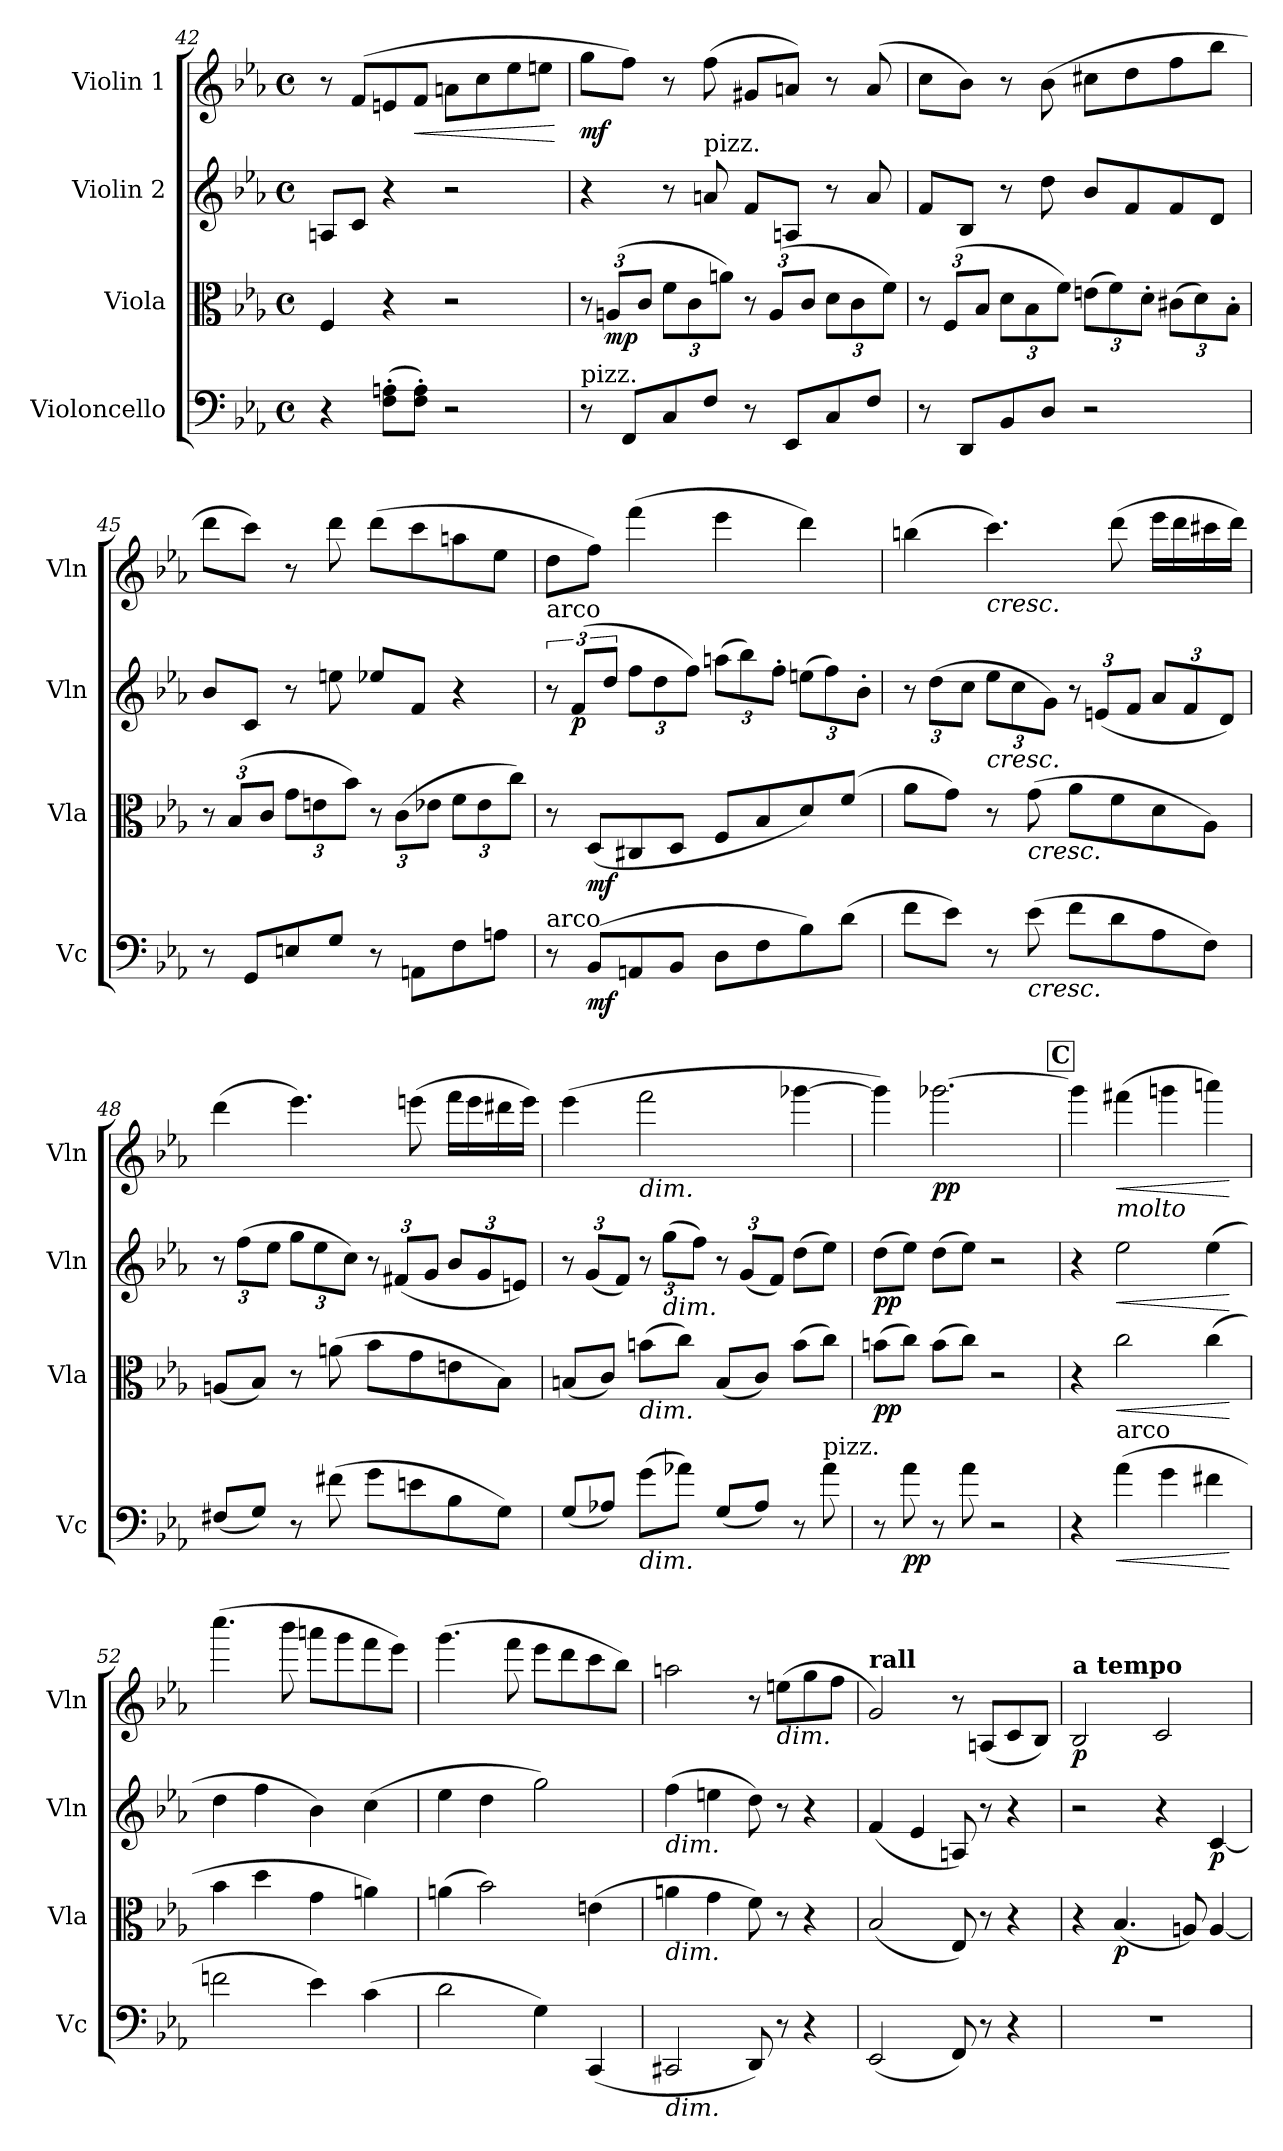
**kern	**dynam	**kern	**dynam	**kern	**dynam	**kern	**dynam
*part4	*part4	*part3	*part3	*part2	*part2	*part1	*part1
*staff4	*staff4	*staff3	*staff3	*staff2	*staff2	*staff1	*staff1
*I"Violoncello	*	*I"Viola	*	*I"Violin 2	*	*I"Violin 1	*
*I'Vc	*	*I'Vla	*	*I'Vln	*	*I'Vln	*
*clefF4	*	*clefC3	*	*clefG2	*	*clefG2	*
*k[b-e-a-]	*	*k[b-e-a-]	*	*k[b-e-a-]	*	*k[b-e-a-]	*
*M4/4	*	*M4/4	*	*M4/4	*	*M4/4	*
*met(c)	*	*met(c)	*	*met(c)	*	*met(c)	*
=42	=42	=42	=42	=42	=42	=42	=42
4r	.	4F/	.	8An/L	.	8r	.
.	.	.	.	8c/J	.	(8f/L	.
(8F\' 8An\'L	.	4r	.	4r	.	8en/	.
!	!	!	!	!	!	!	!LO:HP:b
8F\' 8A\'J)	.	.	.	.	.	8f/J	<
2r	.	2r	.	2r	.	8an\L	.
.	.	.	.	.	.	8cc\	.
.	.	.	.	.	.	8ee-\	.
.	.	.	.	.	.	8een\J	.
.	.	.	.	.	.	.	[
=43	=43	=43	=43	=43	=43	=43	=43
*	*	*Xbrackettup	*	*	*	*	*
!LO:TX:a:t=pizz.	!	!	!	!	!	!	!
!	!	!	!	!	!	!	!LO:DY:b
8r	.	12r	.	4r	.	8gg\L	mf
!	!	!	!LO:DY:b	!	!	!	!
.	.	(12An/L	mp	.	.	.	.
8FF/L	.	.	.	.	.	8ff\J)	.
.	.	12c/J	.	.	.	.	.
8C/	.	12f\L	.	8r	.	8r	.
.	.	12c\	.	.	.	.	.
!	!	!	!	!LO:TX:a:t=pizz.	!	!	!
8F/J	.	.	.	8an/	.	(8ff\	.
.	.	12an\J)	.	.	.	.	.
8r	.	12r	.	8f/L	.	8g#X/L	.
.	.	(12A/L	.	.	.	.	.
8EE-/L	.	.	.	8An/J	.	8an/J)	.
.	.	12c/J	.	.	.	.	.
8C/	.	12d\L	.	8r	.	8r	.
.	.	12c\	.	.	.	.	.
8F/J	.	.	.	8a/	.	(>8a/	.
.	.	12f\J)	.	.	.	.	.
!!LO:LB:g=z
=44	=44	=44	=44	=44	=44	=44	=44
8r	.	12r	.	8f/L	.	8cc\L	.
.	.	(12F/L	.	.	.	.	.
8DD/L	.	.	.	8B-/J	.	8b-\J)	.
.	.	12B-/J	.	.	.	.	.
8BB-/	.	12d\L	.	8r	.	8r	.
.	.	12B-\	.	.	.	.	.
8D/J	.	.	.	8dd\	.	(8b-\	.
.	.	12f\J)	.	.	.	.	.
2r	.	(12en\L	.	8b-/L	.	8cc#X\L	.
.	.	12f\)	.	.	.	.	.
.	.	.	.	8f/	.	8dd\	.
.	.	12d'\J	.	.	.	.	.
.	.	(12c#X\L	.	8f/	.	8ff\	.
.	.	12d\)	.	.	.	.	.
.	.	.	.	8d/J	.	8bb-\J	.
.	.	12B-'\J	.	.	.	.	.
=45	=45	=45	=45	=45	=45	=45	=45
8r	.	12r	.	8b-/L	.	8ddd\L	.
.	.	(12B-/L	.	.	.	.	.
8GG/L	.	.	.	8c/J	.	8ccc\J)	.
.	.	12c/J	.	.	.	.	.
8En/	.	12g\L	.	8r	.	8r	.
.	.	12en\	.	.	.	.	.
8G/J	.	.	.	8een\	.	8ddd\	.
.	.	12b-\J)	.	.	.	.	.
8r	.	12r	.	8ee-X/L	.	(8ddd\L	.
.	.	(12c\L	.	.	.	.	.
8AAn\L	.	.	.	8f/J	.	8ccc\	.
.	.	12e-X\J	.	.	.	.	.
8F\	.	12f\L	.	4r	.	8aan\	.
.	.	12e-\	.	.	.	.	.
8An\J	.	.	.	.	.	8ee-\J	.
.	.	12cc\J)	.	.	.	.	.
=46	=46	=46	=46	=46	=46	=46	=46
!	!	!	!	!LO:TX:a:t=arco	!	!	!
!LO:TX:a:t=arco	!	!	!	!	!	!	!
8r	.	8r	.	12r	.	8dd\L	.
!	!	!	!	!	!LO:DY:b	!	!
.	.	.	.	(12f/L	p	.	.
!	!LO:DY:b	!	!LO:DY:b	!	!	!	!
(8BB-/L	mf	(8D/L	mf	.	.	8ff\J)	.
.	.	.	.	12dd/J	.	.	.
*	*	*	*	*Xbrackettup	*	*	*
8AAn/	.	8C#X/	.	12ff\L	.	(4fff\	.
.	.	.	.	12dd\	.	.	.
8BB-/J	.	8D/J	.	.	.	.	.
.	.	.	.	12ff\J)	.	.	.
8D\L	.	8F/L	.	(12aan\L	.	4eee-\	.
.	.	.	.	12bb-\)	.	.	.
8F\	.	8B-/	.	.	.	.	.
.	.	.	.	12ff'\J	.	.	.
8B-\)	.	8d/)	.	(12een\L	.	4ddd\)	.
.	.	.	.	12ff\)	.	.	.
(8d\J	.	(8f/J	.	.	.	.	.
.	.	.	.	12b-'\J	.	.	.
!!LO:LB:g=z
=47	=47	=47	=47	=47	=47	=47	=47
8f\L	.	8a-\L	.	12r	.	(4bbn\	.
.	.	.	.	(12dd\L	.	.	.
8e-\J)	.	8g\J)	.	.	.	.	.
.	.	.	.	12cc\J	.	.	.
!	!	!	!	!	!	!LO:TX:b:i:t=cresc.	!
!	!	!	!	!LO:TX:b:i:t=cresc.	!	!	!
8r	.	8r	.	12ee-\L	.	4.ccc\)	.
.	.	.	.	12cc\	.	.	.
!	!	!LO:TX:b:i:t=cresc.	!	!	!	!	!
!LO:TX:b:i:t=cresc.	!	!	!	!	!	!	!
(8e-\	.	(8g\	.	.	.	.	.
.	.	.	.	12g\J)	.	.	.
8f\L	.	8a-\L	.	12r	.	.	.
.	.	.	.	(12en/L	.	.	.
8d\	.	8f\	.	.	.	(8ddd\	.
.	.	.	.	12f/J	.	.	.
8A-\	.	8d\	.	12a-/L	.	16eee-\LL	.
.	.	.	.	.	.	16ddd\	.
.	.	.	.	12f/	.	.	.
8F\J)	.	8A-\J)	.	.	.	16ccc#X\	.
.	.	.	.	12d/J)	.	.	.
.	.	.	.	.	.	16ddd\JJ)	.
!!LO:LB:g=z
=48	=48	=48	=48	=48	=48	=48	=48
(8F#X/L	.	(8An/L	.	12r	.	(4ddd\	.
.	.	.	.	(12ff\L	.	.	.
8G/J)	.	8B-/J)	.	.	.	.	.
.	.	.	.	12ee-\J	.	.	.
8r	.	8r	.	12gg\L	.	4.eee-\)	.
.	.	.	.	12ee-\	.	.	.
(8f#X\	.	(8an\	.	.	.	.	.
.	.	.	.	12cc\J)	.	.	.
8g\L	.	8b-\L	.	12r	.	.	.
.	.	.	.	(12f#X/L	.	.	.
8en\	.	8g\	.	.	.	(8eeen\	.
.	.	.	.	12g/J	.	.	.
8B-\	.	8en\	.	12b-/L	.	16fff\LL	.
.	.	.	.	.	.	16eee\	.
.	.	.	.	12g/	.	.	.
8G\J)	.	8B-\J)	.	.	.	16ddd#X\	.
.	.	.	.	12en/J)	.	.	.
.	.	.	.	.	.	16eee\JJ)	.
=49	=49	=49	=49	=49	=49	=49	=49
(8G/L	.	(8Bn/L	.	12r	.	(4eee-\	.
.	.	.	.	(12g/L	.	.	.
8A-X/J)	.	8c/J)	.	.	.	.	.
.	.	.	.	12f/J)	.	.	.
!	!	!	!	!	!	!LO:TX:b:i:t=dim.	!
!	!	!LO:TX:b:i:t=dim.	!	!	!	!	!
!LO:TX:b:i:t=dim.	!	!	!	!	!	!	!
(8g\L	.	(8bn\L	.	12r	.	2fff\	.
!	!	!	!	!LO:TX:b:i:t=dim.	!	!	!
.	.	.	.	(12gg\L	.	.	.
8a-X\J)	.	8cc\J)	.	.	.	.	.
.	.	.	.	12ff\J)	.	.	.
(8G/L	.	(8B/L	.	12r	.	.	.
.	.	.	.	(12g/L	.	.	.
8A-/J)	.	8c/J)	.	.	.	.	.
.	.	.	.	12f/J)	.	.	.
8r	.	(8b\L	.	(8dd\L	.	[4ggg-X\	.
!LO:TX:a:t=pizz.	!	!	!	!	!	!	!
8a-\	.	8cc\J)	.	8ee-\J)	.	.	.
=50	=50	=50	=50	=50	=50	=50	=50
!	!	!	!LO:DY:b	!	!LO:DY:b	!	!
8r	.	(8bn\L	pp	(8dd\L	pp	4ggg-\])	.
!	!LO:DY:b	!	!	!	!	!	!
8a-\	pp	8cc\J)	.	8ee-\J)	.	.	.
!	!	!	!	!	!	!	!LO:DY:b
8r	.	(8b\L	.	(8dd\L	.	[>2.ggg-X\	pp
8a-\	.	8cc\J)	.	8ee-\J)	.	.	.
2r	.	2r	.	2r	.	.	.
!!LO:REH:place=s1:a:B:cj:fs=14:t=C
=51	=51	=51	=51	=51	=51	=51	=51
4r	.	4r	.	4r	.	4ggg-\]	.
!	!	!	!	!	!	!LO:TX:b:i:t=molto	!
!LO:TX:a:t=arco	!	!	!	!	!	!	!
!	!LO:HP:b	!	!LO:HP:b	!	!LO:HP:b	!	!LO:HP:b
(4a-\	<	2cc\	<	2ee-\	<	(4fff#X\	<
4g\	.	.	.	.	.	4gggn\	.
4f#X\	.	(4cc\	.	(4ee-\	.	4aaan\)	.
.	[	.	[	.	[	.	[
!!LO:PB:g=z
=52	=52	=52	=52	=52	=52	=52	=52
2fn\	.	4b-\	.	4dd\	.	(4.cccc\	.
.	.	4dd\	.	4ff\	.	.	.
.	.	.	.	.	.	8bbb-\	.
4e-\)	.	4g\	.	4b-\)	.	8aaan\L	.
.	.	.	.	.	.	8ggg\	.
(4c\	.	4an\)	.	(4cc\	.	8fff\	.
.	.	.	.	.	.	8eee-\J)	.
=53	=53	=53	=53	=53	=53	=53	=53
2d\	.	(4an\	.	4ee-\	.	(4.ggg\	.
.	.	2b-\)	.	4dd\	.	.	.
.	.	.	.	.	.	8fff\	.
4G\)	.	.	.	2gg\)	.	8eee-\L	.
.	.	.	.	.	.	8ddd\	.
(4CC/	.	(4en\	.	.	.	8ccc\	.
.	.	.	.	.	.	8bb-\J)	.
=54	=54	=54	=54	=54	=54	=54	=54
!	!	!	!	!LO:TX:b:i:t=dim.	!	!	!
!	!	!LO:TX:b:i:t=dim.	!	!	!	!	!
!LO:TX:b:i:t=dim.	!	!	!	!	!	!	!
2CC#X/	.	4an\	.	(4ff\	.	2aan\	.
.	.	4g\	.	4een\	.	.	.
8DD/)	.	8f\)	.	8dd\)	.	8r	.
!	!	!	!	!	!	!LO:TX:b:i:t=dim.	!
8r	.	8r	.	8r	.	(8een\L	.
4r	.	4r	.	4r	.	8gg\	.
.	.	.	.	.	.	8ff\J	.
=55	=55	=55	=55	=55	=55	=55	=55
!	!	!	!	!	!	!LO:TX:a:B:t=rall	!
(2EE-/	.	(2B-/	.	(4f/	.	2g/)	.
.	.	.	.	4e-/	.	.	.
8FF/)	.	8E-/)	.	8An/)	.	8r	.
8r	.	8r	.	8r	.	(8An/L	.
4r	.	4r	.	4r	.	8c/	.
.	.	.	.	.	.	8B-/J)	.
=56	=56	=56	=56	=56	=56	=56	=56
!	!	!	!	!	!	!LO:TX:a:B:t=a tempo	!
!	!	!	!	!	!	!	!LO:DY:b
1r	.	4r	.	2r	.	2B-/	p
!	!	!	!LO:DY:b	!	!	!	!
.	.	(4.B-/	p	.	.	.	.
.	.	.	.	4r	.	2c/	.
.	.	8An/)	.	.	.	.	.
!	!	!	!	!	!LO:DY:b	!	!
.	.	[4A/	.	[<4c/	p	.	.
=	=	=	=	=	=	=	=
*-	*-	*-	*-	*-	*-	*-	*-
